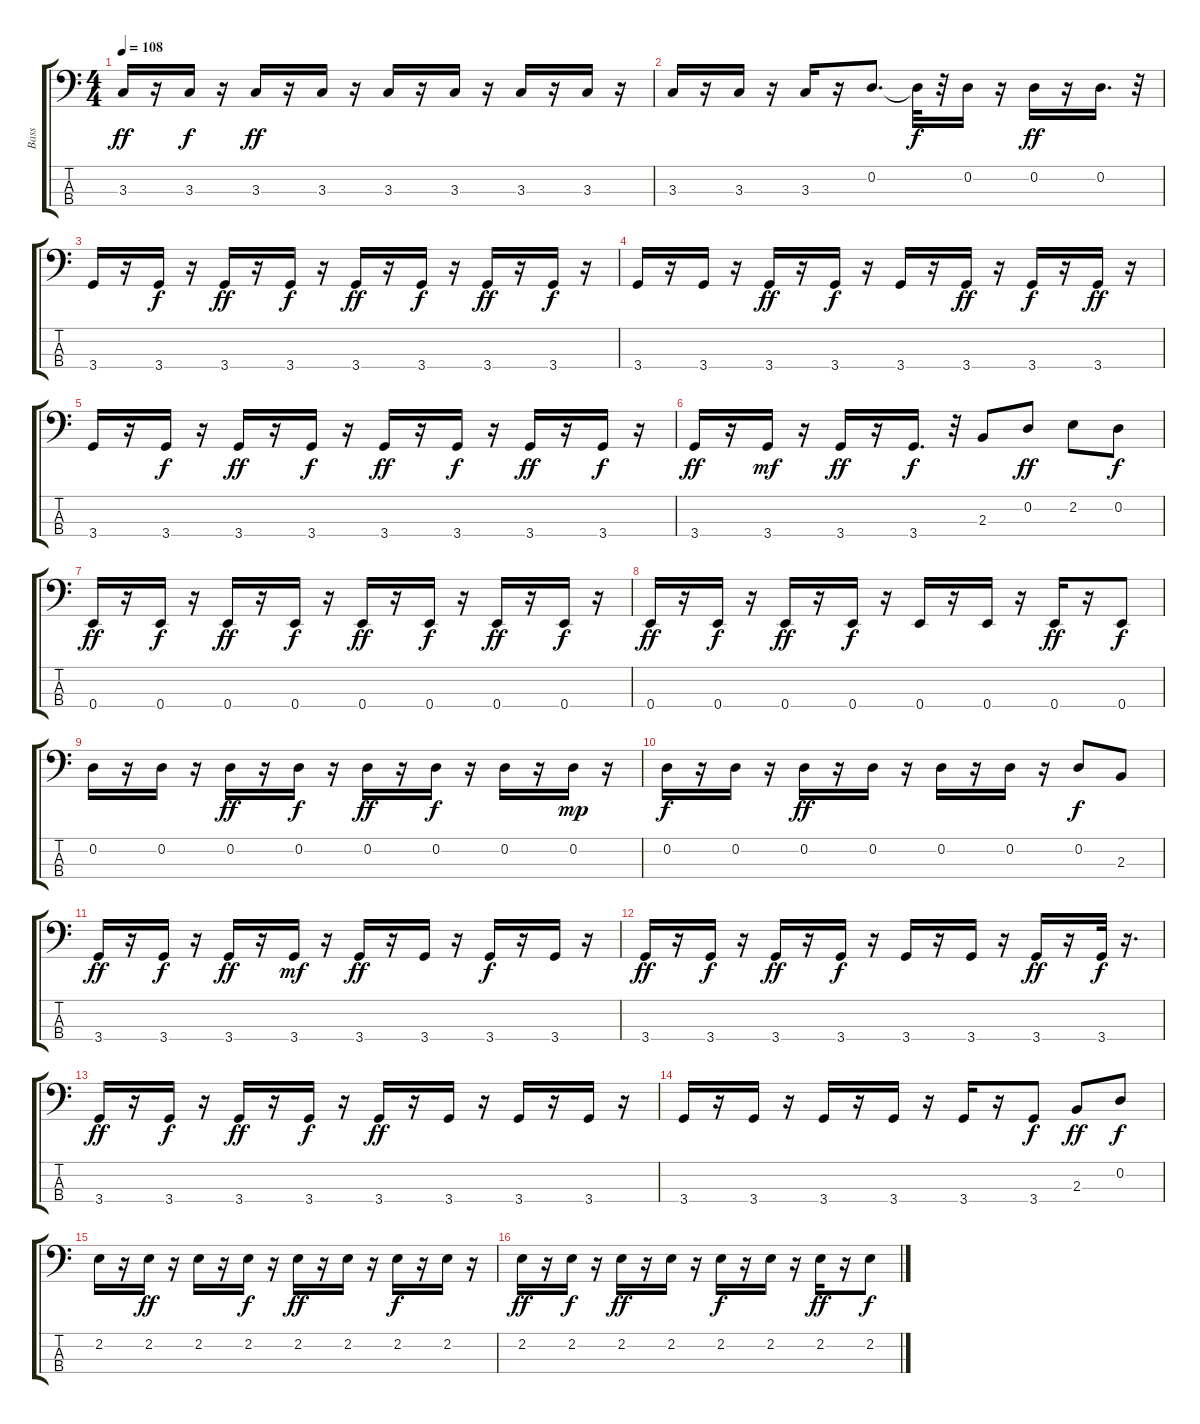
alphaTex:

\track ("Bass" "Bass") {instrument electricbasspick}
\staff {score tabs}
\tuning (G2 D2 A1 E1) {hide}
\ts (4 4)
\tempo 108
\clef f4
\ks c
3.3.16{dy ff} r.16 3.3.16{dy f} r.16 3.3.16{dy ff} r.16 3.3.16 r.16 3.3.16 r.16 3.3.16 r.16 3.3.16 r.16 3.3.16 r.16 |
3.3.16 r.16 3.3.16 r.16 3.3.16 r.16 0.2.8{d} 0.2{t}.32{dy f} r.32 0.2.16 r.16 0.2.16{dy ff} r.16 0.2.16{d} r.32 |
3.4.16 r.16 3.4.16{dy f} r.16 3.4.16{dy ff} r.16 3.4.16{dy f} r.16 3.4.16{dy ff} r.16 3.4.16{dy f} r.16 3.4.16{dy ff} r.16 3.4.16{dy f} r.16 |
3.4.16 r.16 3.4.16 r.16 3.4.16{dy ff} r.16 3.4.16{dy f} r.16 3.4.16 r.16 3.4.16{dy ff} r.16 3.4.16{dy f} r.16 3.4.16{dy ff} r.16 |
3.4.16 r.16 3.4.16{dy f} r.16 3.4.16{dy ff} r.16 3.4.16{dy f} r.16 3.4.16{dy ff} r.16 3.4.16{dy f} r.16 3.4.16{dy ff} r.16 3.4.16{dy f} r.16 |
3.4.16{dy ff} r.16 3.4.16{dy mf} r.16 3.4.16{dy ff} r.16 3.4.16{d dy f} r.32 2.3.8 0.2.8{dy ff} 2.2.8 0.2.8{dy f} |
0.4.16{dy ff} r.16 0.4.16{dy f} r.16 0.4.16{dy ff} r.16 0.4.16{dy f} r.16 0.4.16{dy ff} r.16 0.4.16{dy f} r.16 0.4.16{dy ff} r.16 0.4.16{dy f} r.16 |
0.4.16{dy ff} r.16 0.4.16{dy f} r.16 0.4.16{dy ff} r.16 0.4.16{dy f} r.16 0.4.16 r.16 0.4.16 r.16 0.4.16{dy ff} r.16 0.4.8{dy f} |
0.2.16 r.16 0.2.16 r.16 0.2.16{dy ff} r.16 0.2.16{dy f} r.16 0.2.16{dy ff} r.16 0.2.16{dy f} r.16 0.2.16 r.16 0.2.16{dy mp} r.16 |
0.2.16{dy f} r.16 0.2.16 r.16 0.2.16{dy ff} r.16 0.2.16 r.16 0.2.16 r.16 0.2.16 r.16 0.2.8{dy f} 2.3.8 |
3.4.16{dy ff} r.16 3.4.16{dy f} r.16 3.4.16{dy ff} r.16 3.4.16{dy mf} r.16 3.4.16{dy ff} r.16 3.4.16 r.16 3.4.16{dy f} r.16 3.4.16 r.16 |
3.4.16{dy ff} r.16 3.4.16{dy f} r.16 3.4.16{dy ff} r.16 3.4.16{dy f} r.16 3.4.16 r.16 3.4.16 r.16 3.4.16{dy ff} r.16 3.4.32{dy f} r.16{d} |
3.4.16{dy ff} r.16 3.4.16{dy f} r.16 3.4.16{dy ff} r.16 3.4.16{dy f} r.16 3.4.16{dy ff} r.16 3.4.16 r.16 3.4.16 r.16 3.4.16 r.16 |
3.4.16 r.16 3.4.16 r.16 3.4.16 r.16 3.4.16 r.16 3.4.16 r.16 3.4.8{dy f} 2.3.8{dy ff} 0.2.8{dy f} |
2.2.16 r.16 2.2.16{dy ff} r.16 2.2.16 r.16 2.2.16{dy f} r.16 2.2.16{dy ff} r.16 2.2.16 r.16 2.2.16{dy f} r.16 2.2.16 r.16 |
2.2.16{dy ff} r.16 2.2.16{dy f} r.16 2.2.16{dy ff} r.16 2.2.16 r.16 2.2.16{dy f} r.16 2.2.16 r.16 2.2.16{dy ff} r.16 2.2.8{dy f}
